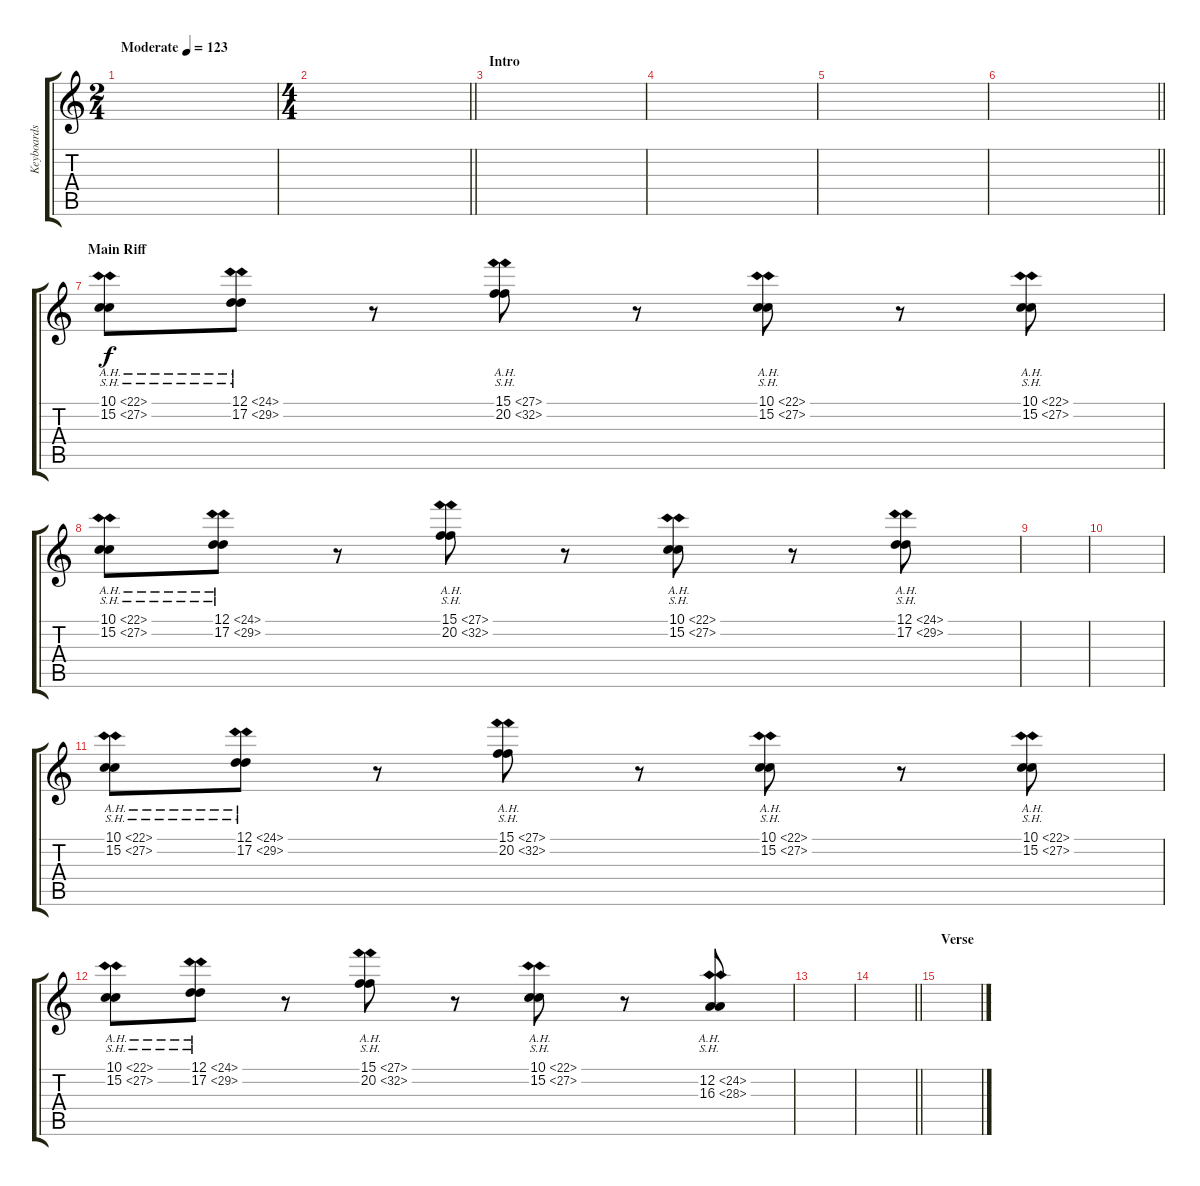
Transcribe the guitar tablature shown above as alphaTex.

\track ("Keyboards II" "Keyboards ") {instrument pad1newage}
\staff {score tabs}
\tuning (D4 A3 F3 C3 G2 D2) {hide}
\ts (2 4)
\tempo (123 "Moderate")
\clef g2
\ks c
|
\ts (4 4)
\barLineRight lightlight
|
\section ("" "Intro")
|
|
|
\barLineRight lightlight
|
\section ("" "Main Riff")
(10.1{sh 12} 15.2{ah 12}).8 (12.1{sh 12} 17.2{ah 12}).8 r.8 (15.1{sh 12} 20.2{ah 12}).8 r.8 (10.1{sh 12} 15.2{ah 12}).8 r.8 (10.1{sh 12} 15.2{ah 12}).8 |
(10.1{sh 12} 15.2{ah 12}).8 (12.1{sh 12} 17.2{ah 12}).8 r.8 (15.1{sh 12} 20.2{ah 12}).8 r.8 (10.1{sh 12} 15.2{ah 12}).8 r.8 (12.1{sh 12} 17.2{ah 12}).8 |
|
|
(10.1{sh 12} 15.2{ah 12}).8 (12.1{sh 12} 17.2{ah 12}).8 r.8 (15.1{sh 12} 20.2{ah 12}).8 r.8 (10.1{sh 12} 15.2{ah 12}).8 r.8 (10.1{sh 12} 15.2{ah 12}).8 |
(10.1{sh 12} 15.2{ah 12}).8 (12.1{sh 12} 17.2{ah 12}).8 r.8 (15.1{sh 12} 20.2{ah 12}).8 r.8 (10.1{sh 12} 15.2{ah 12}).8 r.8 (12.2{sh 12} 16.3{ah 12}).8 |
|
\barLineRight lightlight
|
\section ("" "Verse")
